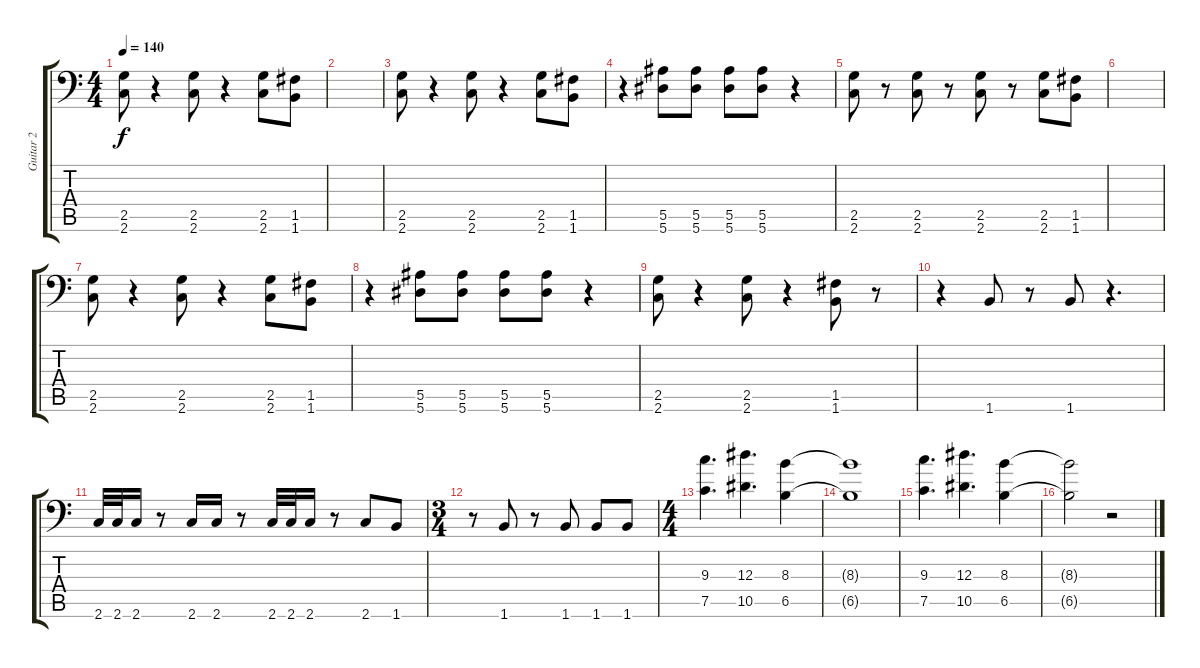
\track ("Guitar 2" "Guitar 2") {instrument distortionguitar}
\staff {score tabs}
\tuning (C4 G3 Eb3 Bb2 F2 Bb1) {hide}
\ts (4 4)
\tempo 140
\clef f4
\ks c
(2.5 2.6).8{dy f} r.4 (2.5 2.6).8 r.4 (2.5 2.6).8 (1.5 1.6).8 |
|
(2.5 2.6).8 r.4 (2.5 2.6).8 r.4 (2.5 2.6).8 (1.5 1.6).8 |
r.4 (5.5 5.6).8 (5.5 5.6).8 (5.5 5.6).8 (5.5 5.6).8 r.4 |
(2.5 2.6).8 r.8 (2.5 2.6).8 r.8 (2.5 2.6).8 r.8 (2.5 2.6).8 (1.5 1.6).8 |
|
(2.5 2.6).8 r.4 (2.5 2.6).8 r.4 (2.5 2.6).8 (1.5 1.6).8 |
r.4 (5.5 5.6).8 (5.5 5.6).8 (5.5 5.6).8 (5.5 5.6).8 r.4 |
(2.5 2.6).8 r.4 (2.5 2.6).8 r.4 (1.5 1.6).8 r.8 |
r.4 1.6.8 r.8 1.6.8 r.4{d} |
2.6.32 2.6.32 2.6.16 r.8 2.6.16 2.6.16 r.8 2.6.32 2.6.32 2.6.16 r.8 2.6.8 1.6.8 |
\ts (3 4)
r.8 1.6.8 r.8 1.6.8 1.6.8 1.6.8 |
\ts (4 4)
(9.3 7.5).4{d} (12.3 10.5).4{d} (8.3 6.5).4 |
(8.3{t} 6.5{t}).1 |
(9.3 7.5).4{d} (12.3 10.5).4{d} (8.3 6.5).4 |
(8.3{t} 6.5{t}).2 r.2
